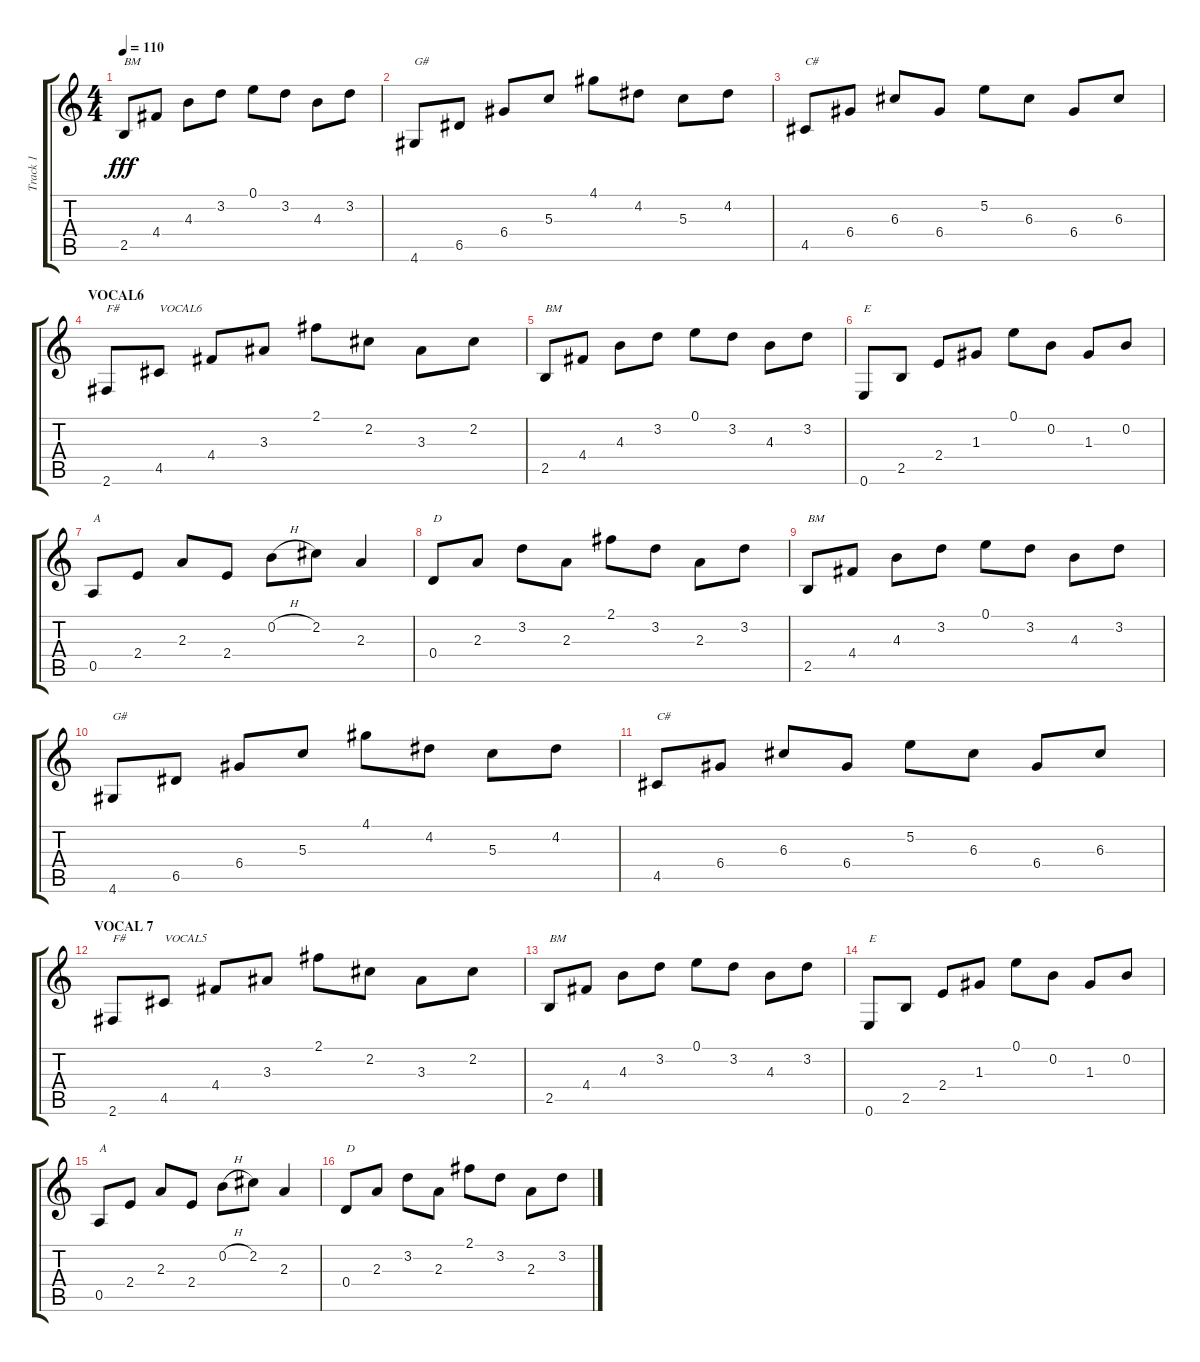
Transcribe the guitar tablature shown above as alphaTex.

\track ("Track 1" "Track 1") {instrument acousticguitarsteel}
\staff {score tabs}
\tuning (E4 B3 G3 D3 A2 E2) {hide}
\ts (4 4)
\tempo 110
\clef g2
\ks c
2.5.8{txt "BM" dy fff} 4.4.8 4.3.8 3.2.8 0.1.8 3.2.8 4.3.8 3.2.8 |
4.6.8{txt "G#"} 6.5.8 6.4.8 5.3.8 4.1.8 4.2.8 5.3.8 4.2.8 |
4.5.8{txt "C#"} 6.4.8 6.3.8 6.4.8 5.2.8 6.3.8 6.4.8 6.3.8 |
\section ("" "VOCAL6")
2.6.8{txt "F#"} 4.5.8{txt "VOCAL6"} 4.4.8 3.3.8 2.1.8 2.2.8 3.3.8 2.2.8 |
2.5.8{txt "BM"} 4.4.8 4.3.8 3.2.8 0.1.8 3.2.8 4.3.8 3.2.8 |
0.6.8{txt "E"} 2.5.8 2.4.8 1.3.8 0.1.8 0.2.8 1.3.8 0.2.8 |
0.5.8{txt "A"} 2.4.8 2.3.8 2.4.8 0.2{h}.8 2.2.8 2.3.4 |
0.4.8{txt "D"} 2.3.8 3.2.8 2.3.8 2.1.8 3.2.8 2.3.8 3.2.8 |
2.5.8{txt "BM"} 4.4.8 4.3.8 3.2.8 0.1.8 3.2.8 4.3.8 3.2.8 |
4.6.8{txt "G#"} 6.5.8 6.4.8 5.3.8 4.1.8 4.2.8 5.3.8 4.2.8 |
4.5.8{txt "C#"} 6.4.8 6.3.8 6.4.8 5.2.8 6.3.8 6.4.8 6.3.8 |
\section ("" "VOCAL 7")
2.6.8{txt "F#"} 4.5.8{txt "VOCAL5"} 4.4.8 3.3.8 2.1.8 2.2.8 3.3.8 2.2.8 |
2.5.8{txt "BM"} 4.4.8 4.3.8 3.2.8 0.1.8 3.2.8 4.3.8 3.2.8 |
0.6.8{txt "E"} 2.5.8 2.4.8 1.3.8 0.1.8 0.2.8 1.3.8 0.2.8 |
0.5.8{txt "A"} 2.4.8 2.3.8 2.4.8 0.2{h}.8 2.2.8 2.3.4 |
0.4.8{txt "D"} 2.3.8 3.2.8 2.3.8 2.1.8 3.2.8 2.3.8 3.2.8
